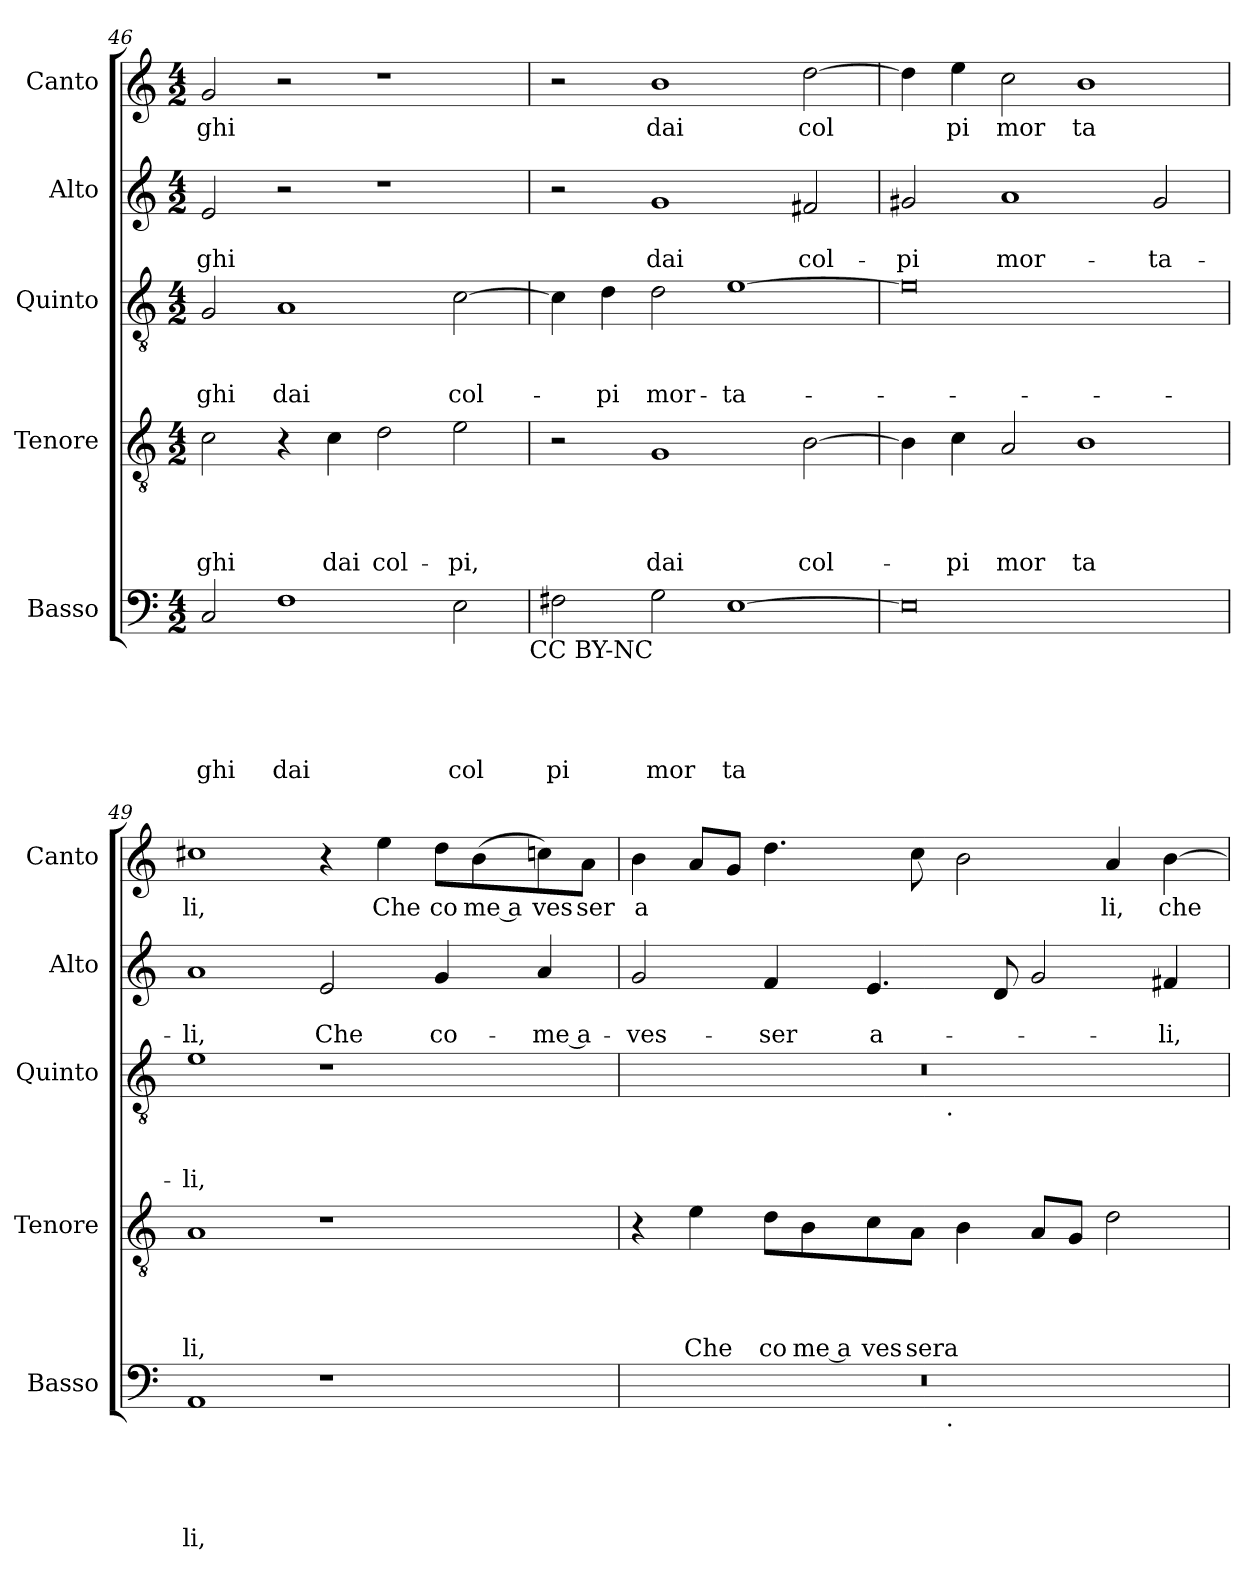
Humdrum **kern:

**kern	**text	**text	**text	**text	**text	**kern	**text	**text	**text	**text	**kern	**text	**text	**text	**kern	**text	**text	**kern	**text
*part5	*part5	*part5	*part5	*part5	*part5	*part4	*part4	*part4	*part4	*part4	*part3	*part3	*part3	*part3	*part2	*part2	*part2	*part1	*part1
*staff5	*staff5	*staff5	*staff5	*staff5	*staff5	*staff4	*staff4	*staff4	*staff4	*staff4	*staff3	*staff3	*staff3	*staff3	*staff2	*staff2	*staff2	*staff1	*staff1
*I"Basso	*	*	*	*	*	*I"Tenore	*	*	*	*	*I"Quinto	*	*	*	*I"Alto	*	*	*I"Canto	*
*I'Basso	*	*	*	*	*	*I'Tenore	*	*	*	*	*I'Quinto	*	*	*	*I'Alto	*	*	*I'Canto	*
*clefF4	*	*	*	*	*	*clefGv2	*	*	*	*	*clefGv2	*	*	*	*clefG2	*	*	*clefG2	*
*k[]	*	*	*	*	*	*k[]	*	*	*	*	*k[]	*	*	*	*k[]	*	*	*k[]	*
*C:	*	*	*	*	*	*C:	*	*	*	*	*C:	*	*	*	*C:	*	*	*C:	*
*M4/2	*	*	*	*	*	*M4/2	*	*	*	*	*M4/2	*	*	*	*M4/2	*	*	*M4/2	*
=46	=46	=46	=46	=46	=46	=46	=46	=46	=46	=46	=46	=46	=46	=46	=46	=46	=46	=46	=46
!	!	!	!	!	!LO:LY:b	!	!	!	!	!LO:LY:b	!	!	!	!LO:LY:b	!	!	!LO:LY:b	!	!LO:LY:b
2C/	.	.	.	.	ghi	2c\	.	.	.	-ghi	2G/	.	.	-ghi	2e/	.	-ghi	2g/	ghi
!	!	!	!	!	!LO:LY:b	!	!	!	!	!	!	!	!	!LO:LY:b	!	!	!	!	!
1F	.	.	.	.	dai	4r	.	.	.	.	1A	.	.	dai	2r	.	.	2r	.
!	!	!	!	!	!	!	!	!	!	!LO:LY:b	!	!	!	!	!	!	!	!	!
.	.	.	.	.	.	4c\	.	.	.	dai	.	.	.	.	.	.	.	.	.
!	!	!	!	!	!	!	!	!	!	!LO:LY:b	!	!	!	!	!	!	!	!	!
.	.	.	.	.	.	2d\	.	.	.	col-	.	.	.	.	1r	.	.	1r	.
!	!	!	!	!	!LO:LY:b	!	!	!	!	!LO:LY:b	!	!	!	!LO:LY:b	!	!	!	!	!
2E\	.	.	.	.	col	2e\	.	.	.	-pi,	[>2c\	.	.	col-	.	.	.	.	.
!LO:TX:b:t=CC BY-NC	!	!	!	!	!	!	!	!	!	!	!	!	!	!	!	!	!	!	!
=47	=47	=47	=47	=47	=47	=47	=47	=47	=47	=47	=47	=47	=47	=47	=47	=47	=47	=47	=47
!	!	!	!	!	!LO:LY:b	!	!	!	!	!	!	!	!	!	!	!	!	!	!
2F#X\	.	.	.	.	pi	2r	.	.	.	.	4c\]	.	.	.	2r	.	.	2r	.
!	!	!	!	!	!	!	!	!	!	!	!	!	!	!LO:LY:b	!	!	!	!	!
.	.	.	.	.	.	.	.	.	.	.	4d\	.	.	-pi	.	.	.	.	.
!	!	!	!	!	!LO:LY:b	!	!	!	!	!LO:LY:b	!	!	!	!LO:LY:b	!	!	!LO:LY:b	!	!LO:LY:b
2G\	.	.	.	.	mor	1G	.	.	.	dai	2d\	.	.	mor-	1g	.	dai	1b	dai
!	!	!	!	!	!LO:LY:b	!	!	!	!	!	!	!	!	!LO:LY:b	!	!	!	!	!
[>1E	.	.	.	.	ta	.	.	.	.	.	[>1e	.	.	-ta-	.	.	.	.	.
!	!	!	!	!	!	!	!	!	!	!LO:LY:b	!	!	!	!	!	!	!LO:LY:b	!	!LO:LY:b
.	.	.	.	.	.	[>2B\	.	.	.	col-	.	.	.	.	2f#X/	.	col-	[>2dd\	col
!!LO:PB:g=z
=48	=48	=48	=48	=48	=48	=48	=48	=48	=48	=48	=48	=48	=48	=48	=48	=48	=48	=48	=48
!	!	!	!	!	!	!	!	!	!	!	!	!	!	!	!	!	!LO:LY:b	!	!
0E]	.	.	.	.	.	4B\]	.	.	.	.	0e]	.	.	.	2g#X/	.	-pi	4dd\]	.
!	!	!	!	!	!	!	!	!	!	!LO:LY:b	!	!	!	!	!	!	!	!	!LO:LY:b
.	.	.	.	.	.	4c\	.	.	.	-pi	.	.	.	.	.	.	.	4ee\	pi
!	!	!	!	!	!	!	!	!	!	!LO:LY:b	!	!	!	!	!	!	!LO:LY:b	!	!LO:LY:b
.	.	.	.	.	.	2A/	.	.	.	mor	.	.	.	.	1a	.	mor-	2cc\	mor
!	!	!	!	!	!	!	!	!	!	!LO:LY:b	!	!	!	!	!	!	!	!	!LO:LY:b
.	.	.	.	.	.	1B	.	.	.	ta	.	.	.	.	.	.	.	1b	ta
!	!	!	!	!	!	!	!	!	!	!	!	!	!	!	!	!	!LO:LY:b	!	!
.	.	.	.	.	.	.	.	.	.	.	.	.	.	.	2g#/	.	-ta-	.	.
=49	=49	=49	=49	=49	=49	=49	=49	=49	=49	=49	=49	=49	=49	=49	=49	=49	=49	=49	=49
!	!	!	!	!	!LO:LY:b	!	!	!	!	!LO:LY:b	!	!	!	!LO:LY:b	!	!	!LO:LY:b	!	!LO:LY:b
1AA	.	.	.	.	li,	1A	.	.	.	li,	1e	.	.	-li,	1a	.	-li,	1cc#X	li,
!	!	!	!	!	!	!	!	!	!	!	!	!	!	!	!	!	!LO:LY:b	!	!
1r	.	.	.	.	.	1r	.	.	.	.	1r	.	.	.	2e/	.	Che	4r	.
!	!	!	!	!	!	!	!	!	!	!	!	!	!	!	!	!	!	!	!LO:LY:b
.	.	.	.	.	.	.	.	.	.	.	.	.	.	.	.	.	.	4ee\	Che
!	!	!	!	!	!	!	!	!	!	!	!	!	!	!	!	!	!LO:LY:b	!	!LO:LY:b
.	.	.	.	.	.	.	.	.	.	.	.	.	.	.	4g/	.	co-	8dd\L	co
!	!	!	!	!	!	!	!	!	!	!	!	!	!	!	!	!	!	!	!LO:LY:b:rj
.	.	.	.	.	.	.	.	.	.	.	.	.	.	.	.	.	.	(<8b\	me a
!	!	!	!	!	!	!	!	!	!	!	!	!	!	!	!	!	!LO:LY:b:rj	!	!LO:LY:b
.	.	.	.	.	.	.	.	.	.	.	.	.	.	.	4a/	.	-me a-	8ccn\)	ves
!	!	!	!	!	!	!	!	!	!	!	!	!	!	!	!	!	!	!	!LO:LY:b
.	.	.	.	.	.	.	.	.	.	.	.	.	.	.	.	.	.	8a\J	ser
=50	=50	=50	=50	=50	=50	=50	=50	=50	=50	=50	=50	=50	=50	=50	=50	=50	=50	=50	=50
!	!	!	!	!	!	!	!	!	!	!	!	!	!	!	!	!	!LO:LY:b	!	!LO:LY:b
*^	*	*	*	*	*	*	*	*	*	*	*^	*	*	*	*	*	*	*	*
0r	2ryy	.	.	.	.	.	4r	.	.	.	.	0r	2ryy	.	.	.	2g/	.	-ves-	4b\	a
!	!	!	!	!	!	!	!	!	!	!	!LO:LY:b	!	!	!	!	!	!	!	!	!	!
.	.	.	.	.	.	.	4e\	.	.	.	Che	.	.	.	.	.	.	.	.	8a/L	.
.	.	.	.	.	.	.	.	.	.	.	.	.	.	.	.	.	.	.	.	8g/J	.
!	!	!	!	!	!	!	!	!	!	!	!LO:LY:b	!	!	!	!	!	!	!	!LO:LY:b	!	!
.	4ryy	.	.	.	.	.	8d\L	.	.	.	co	.	4ryy	.	.	.	4f/	.	-ser	4.dd\	.
!	!	!	!	!	!	!	!	!	!	!	!LO:LY:b:rj	!	!	!	!	!	!	!	!	!	!
.	.	.	.	.	.	.	8B\	.	.	.	me a	.	.	.	.	.	.	.	.	.	.
!	!	!	!	!	!	!	!	!	!	!	!LO:LY:b	!	!	!	!	!	!	!	!LO:LY:b	!	!
.	8...ryy	.	.	.	.	.	8c\	.	.	.	ves	.	8...ryy	.	.	.	4.e/	.	a-	.	.
!	!	!	!	!	!	!	!	!	!	!	!LO:LY:b	!	!	!	!	!	!	!	!	!	!
.	.	.	.	.	.	.	8A\J	.	.	.	sera	.	.	.	.	.	.	.	.	8cc\	.
!	!	!	!	!	!	!	!	!	!	!	!	!	!LO:TX:b:t=.	!	!	!	!	!	!	!	!
!	!LO:TX:b:t=.	!	!	!	!	!	!	!	!	!	!	!	!	!	!	!	!	!	!	!	!
.	1ryy	.	.	.	.	.	.	.	.	.	.	.	1ryy	.	.	.	.	.	.	.	.
.	.	.	.	.	.	.	4B\	.	.	.	.	.	.	.	.	.	.	.	.	2b\	.
.	.	.	.	.	.	.	.	.	.	.	.	.	.	.	.	.	8d/	.	.	.	.
.	.	.	.	.	.	.	8A/L	.	.	.	.	.	.	.	.	.	2g/	.	.	.	.
.	.	.	.	.	.	.	8G/J	.	.	.	.	.	.	.	.	.	.	.	.	.	.
!	!	!	!	!	!	!	!	!	!	!	!	!	!	!	!	!	!	!	!	!	!LO:LY:b
.	.	.	.	.	.	.	2d\	.	.	.	.	.	.	.	.	.	.	.	.	4a/	li,
!	!	!	!	!	!	!	!	!	!	!	!	!	!	!	!	!	!	!	!LO:LY:b	!	!LO:LY:b
.	.	.	.	.	.	.	.	.	.	.	.	.	.	.	.	.	4f#X/	.	-li,	[>4b\	che
.	64ryy	.	.	.	.	.	.	.	.	.	.	.	64ryy	.	.	.	.	.	.	.	.
*v	*v	*	*	*	*	*	*	*	*	*	*	*v	*v	*	*	*	*	*	*	*	*
=	=	=	=	=	=	=	=	=	=	=	=	=	=	=	=	=	=	=	=
*-	*-	*-	*-	*-	*-	*-	*-	*-	*-	*-	*-	*-	*-	*-	*-	*-	*-	*-	*-
